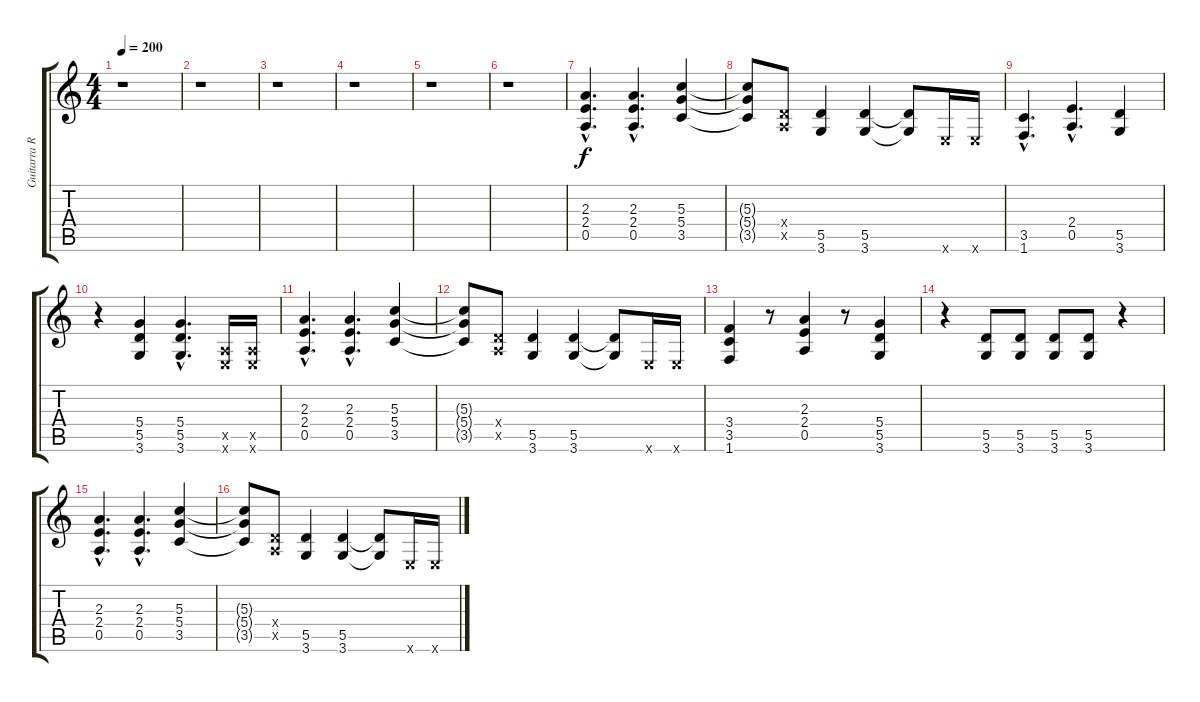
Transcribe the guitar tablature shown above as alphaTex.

\track ("Guitarra Ritmica" "Guitarra R") {instrument distortionguitar}
\staff {score tabs}
\tuning (E4 B3 G3 D3 A2 E2) {hide}
\ts (4 4)
\tempo 200
\clef g2
\ks c
r.1{dy f} |
r.1 |
r.1 |
r.1 |
r.1 |
r.1 |
(2.3{hac} 2.4{hac} 0.5{hac}).4{d} (2.3{hac} 2.4{hac} 0.5{hac}).4{d} (5.3 5.4 3.5).4 |
(5.3{t} 5.4{t} 3.5{t}).8 (0.4{x} 0.5{x}).8 (5.5 3.6).4 (5.5 3.6).4 (5.5{t} 3.6{t}).8 0.6{x}.16 0.6{x}.16 |
(3.5{hac} 1.6{hac}).4{d} (2.4{hac} 0.5{hac}).4{d} (5.5 3.6).4 |
r.4 (5.4 5.5 3.6).4 (5.4{hac} 5.5{hac} 3.6{hac}).4{d} (0.5{x} 0.6{x}).16 (0.5{x} 0.6{x}).16 |
(2.3{hac} 2.4{hac} 0.5{hac}).4{d} (2.3{hac} 2.4{hac} 0.5{hac}).4{d} (5.3 5.4 3.5).4 |
(5.3{t} 5.4{t} 3.5{t}).8 (0.4{x} 0.5{x}).8 (5.5 3.6).4 (5.5 3.6).4 (5.5{t} 3.6{t}).8 0.6{x}.16 0.6{x}.16 |
(3.4 3.5 1.6).4 r.8 (2.3 2.4 0.5).4 r.8 (5.4 5.5 3.6).4 |
r.4 (5.5 3.6).8 (5.5 3.6).8 (5.5 3.6).8 (5.5 3.6).8 r.4 |
(2.3{hac} 2.4{hac} 0.5{hac}).4{d} (2.3{hac} 2.4{hac} 0.5{hac}).4{d} (5.3 5.4 3.5).4 |
(5.3{t} 5.4{t} 3.5{t}).8 (0.4{x} 0.5{x}).8 (5.5 3.6).4 (5.5 3.6).4 (5.5{t} 3.6{t}).8 0.6{x}.16 0.6{x}.16
